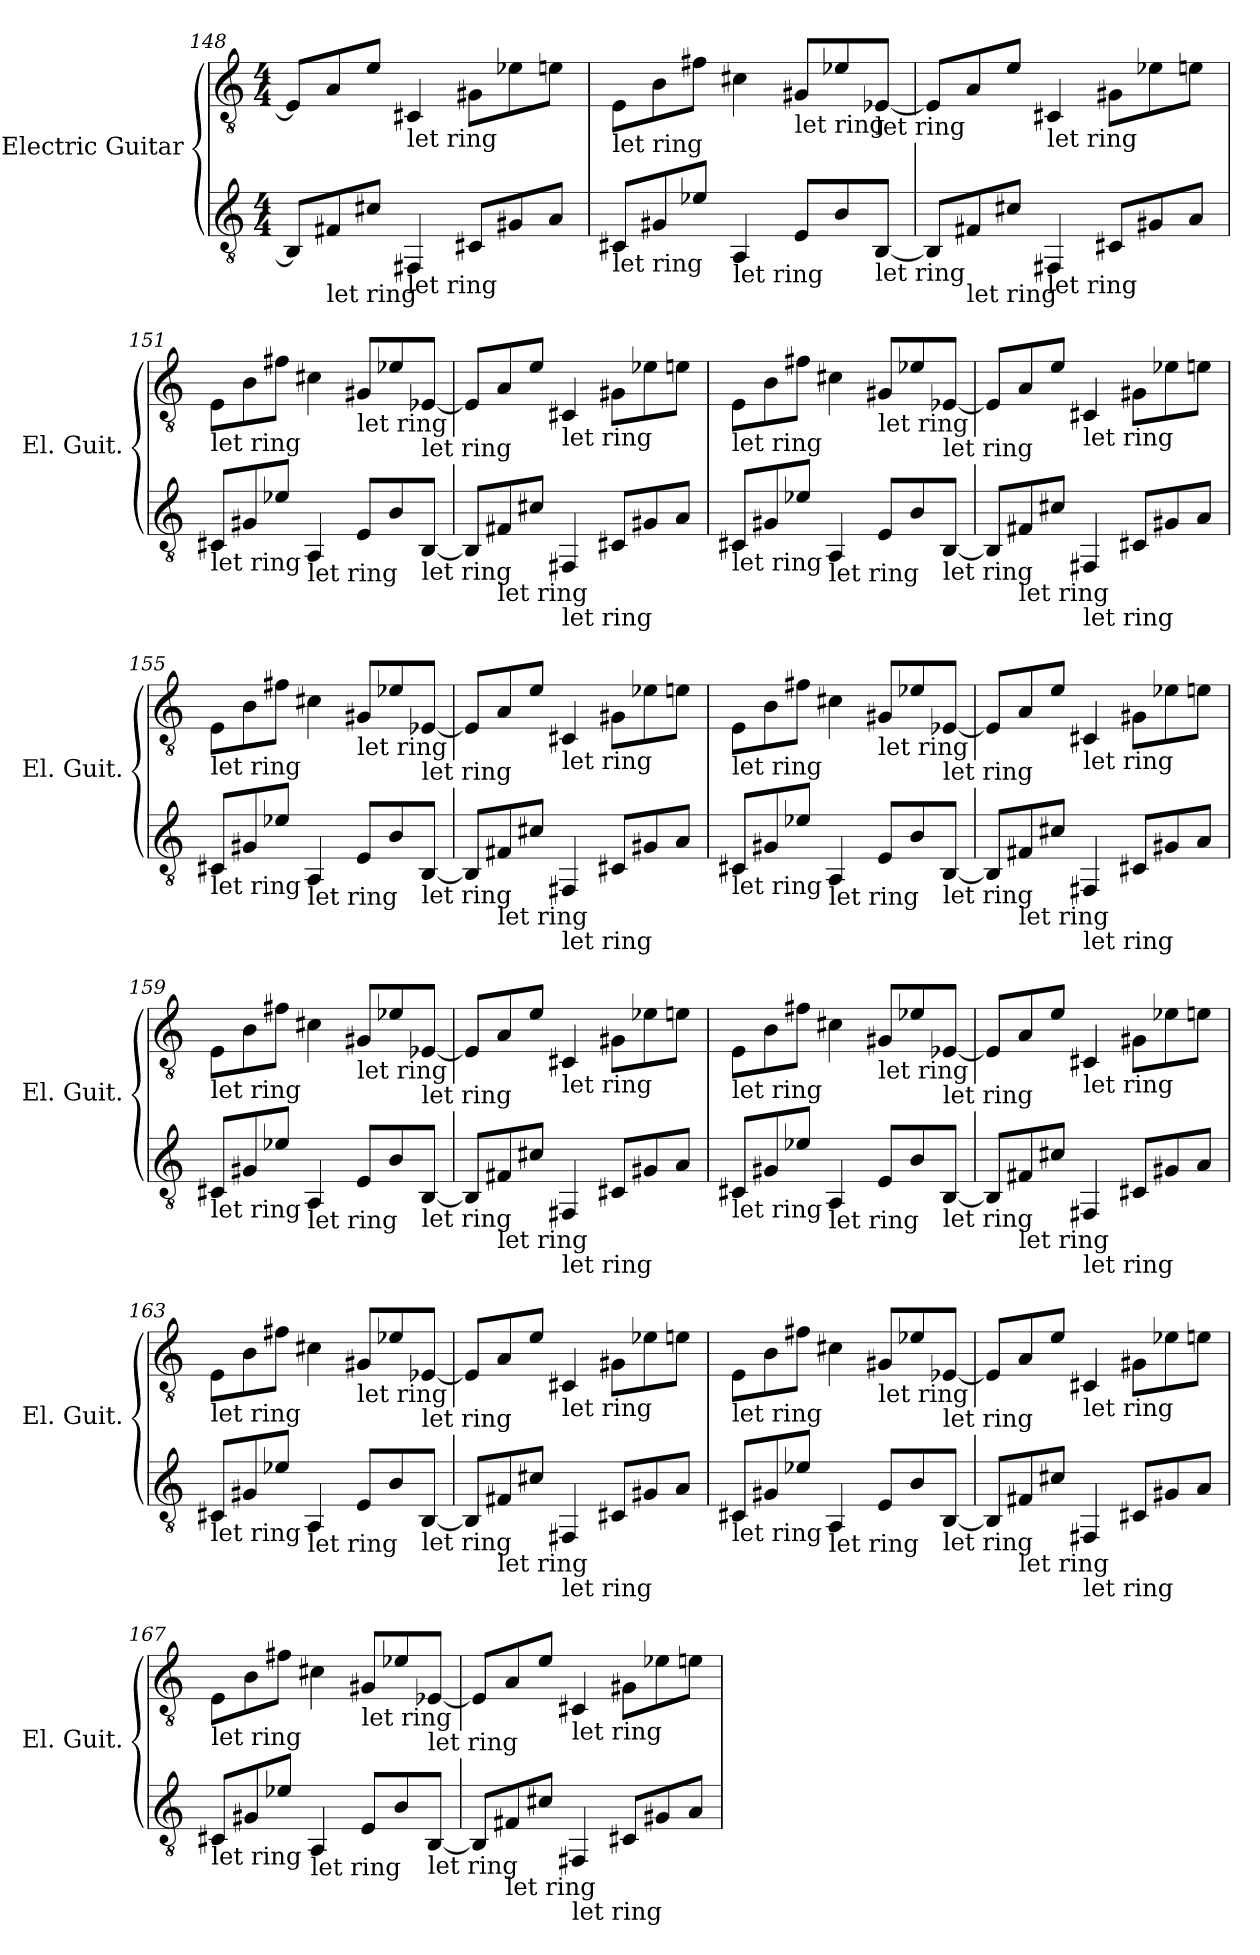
**kern	**kern
*part2	*part1
*staff2	*staff1
*I"Electric Guitar	*I"Electric Guitar
*I'El. Guit.	*I'El. Guit.
*clefGv2	*clefGv2
*k[]	*k[]
*M4/4	*M4/4
=148	=148
8BB/L]	8E-/L]
!LO:TX:b:t=let ring	!
8F#X/	8A/
8c#X/J	8e/J
!	!LO:TX:b:t=let ring
!LO:TX:b:t=let ring	!
4FF#X/	4C#X/
8C#X/L	8G#X\L
8G#X/	8e-X\
8A/J	8en\J
=149	=149
!	!LO:TX:b:t=let ring
!LO:TX:b:t=let ring	!
8C#X/L	8E\L
8G#X/	8B\
8e-X/J	8f#X\J
!LO:TX:b:t=let ring	!
4AA/	4c#X\
!	!LO:TX:b:t=let ring
8E/L	8G#X/L
8B/	8e-X/
!	!LO:TX:b:t=let ring
!LO:TX:b:t=let ring	!
[8BB/J	[8E-X/J
!!LO:LB:g=z
=150	=150
8BB/L]	8E-/L]
!LO:TX:b:t=let ring	!
8F#X/	8A/
8c#X/J	8e/J
!	!LO:TX:b:t=let ring
!LO:TX:b:t=let ring	!
4FF#X/	4C#X/
8C#X/L	8G#X\L
8G#X/	8e-X\
8A/J	8en\J
=151	=151
!	!LO:TX:b:t=let ring
!LO:TX:b:t=let ring	!
8C#X/L	8E\L
8G#X/	8B\
8e-X/J	8f#X\J
!LO:TX:b:t=let ring	!
4AA/	4c#X\
!	!LO:TX:b:t=let ring
8E/L	8G#X/L
8B/	8e-X/
!	!LO:TX:b:t=let ring
!LO:TX:b:t=let ring	!
[8BB/J	[8E-X/J
=152	=152
8BB/L]	8E-/L]
!LO:TX:b:t=let ring	!
8F#X/	8A/
8c#X/J	8e/J
!	!LO:TX:b:t=let ring
!LO:TX:b:t=let ring	!
4FF#X/	4C#X/
8C#X/L	8G#X\L
8G#X/	8e-X\
8A/J	8en\J
!!LO:LB:g=z
=153	=153
!	!LO:TX:b:t=let ring
!LO:TX:b:t=let ring	!
8C#X/L	8E\L
8G#X/	8B\
8e-X/J	8f#X\J
!LO:TX:b:t=let ring	!
4AA/	4c#X\
!	!LO:TX:b:t=let ring
8E/L	8G#X/L
8B/	8e-X/
!	!LO:TX:b:t=let ring
!LO:TX:b:t=let ring	!
[8BB/J	[8E-X/J
=154	=154
8BB/L]	8E-/L]
!LO:TX:b:t=let ring	!
8F#X/	8A/
8c#X/J	8e/J
!	!LO:TX:b:t=let ring
!LO:TX:b:t=let ring	!
4FF#X/	4C#X/
8C#X/L	8G#X\L
8G#X/	8e-X\
8A/J	8en\J
=155	=155
!	!LO:TX:b:t=let ring
!LO:TX:b:t=let ring	!
8C#X/L	8E\L
8G#X/	8B\
8e-X/J	8f#X\J
!LO:TX:b:t=let ring	!
4AA/	4c#X\
!	!LO:TX:b:t=let ring
8E/L	8G#X/L
8B/	8e-X/
!	!LO:TX:b:t=let ring
!LO:TX:b:t=let ring	!
[8BB/J	[8E-X/J
!!LO:LB:g=z
=156	=156
8BB/L]	8E-/L]
!LO:TX:b:t=let ring	!
8F#X/	8A/
8c#X/J	8e/J
!	!LO:TX:b:t=let ring
!LO:TX:b:t=let ring	!
4FF#X/	4C#X/
8C#X/L	8G#X\L
8G#X/	8e-X\
8A/J	8en\J
=157	=157
!	!LO:TX:b:t=let ring
!LO:TX:b:t=let ring	!
8C#X/L	8E\L
8G#X/	8B\
8e-X/J	8f#X\J
!LO:TX:b:t=let ring	!
4AA/	4c#X\
!	!LO:TX:b:t=let ring
8E/L	8G#X/L
8B/	8e-X/
!	!LO:TX:b:t=let ring
!LO:TX:b:t=let ring	!
[8BB/J	[8E-X/J
=158	=158
8BB/L]	8E-/L]
!LO:TX:b:t=let ring	!
8F#X/	8A/
8c#X/J	8e/J
!	!LO:TX:b:t=let ring
!LO:TX:b:t=let ring	!
4FF#X/	4C#X/
8C#X/L	8G#X\L
8G#X/	8e-X\
8A/J	8en\J
!!LO:PB:g=z
=159	=159
!	!LO:TX:b:t=let ring
!LO:TX:b:t=let ring	!
8C#X/L	8E\L
8G#X/	8B\
8e-X/J	8f#X\J
!LO:TX:b:t=let ring	!
4AA/	4c#X\
!	!LO:TX:b:t=let ring
8E/L	8G#X/L
8B/	8e-X/
!	!LO:TX:b:t=let ring
!LO:TX:b:t=let ring	!
[8BB/J	[8E-X/J
=160	=160
8BB/L]	8E-/L]
!LO:TX:b:t=let ring	!
8F#X/	8A/
8c#X/J	8e/J
!	!LO:TX:b:t=let ring
!LO:TX:b:t=let ring	!
4FF#X/	4C#X/
8C#X/L	8G#X\L
8G#X/	8e-X\
8A/J	8en\J
=161	=161
!	!LO:TX:b:t=let ring
!LO:TX:b:t=let ring	!
8C#X/L	8E\L
8G#X/	8B\
8e-X/J	8f#X\J
!LO:TX:b:t=let ring	!
4AA/	4c#X\
!	!LO:TX:b:t=let ring
8E/L	8G#X/L
8B/	8e-X/
!	!LO:TX:b:t=let ring
!LO:TX:b:t=let ring	!
[8BB/J	[8E-X/J
!!LO:LB:g=z
=162	=162
8BB/L]	8E-/L]
!LO:TX:b:t=let ring	!
8F#X/	8A/
8c#X/J	8e/J
!	!LO:TX:b:t=let ring
!LO:TX:b:t=let ring	!
4FF#X/	4C#X/
8C#X/L	8G#X\L
8G#X/	8e-X\
8A/J	8en\J
=163	=163
!	!LO:TX:b:t=let ring
!LO:TX:b:t=let ring	!
8C#X/L	8E\L
8G#X/	8B\
8e-X/J	8f#X\J
!LO:TX:b:t=let ring	!
4AA/	4c#X\
!	!LO:TX:b:t=let ring
8E/L	8G#X/L
8B/	8e-X/
!	!LO:TX:b:t=let ring
!LO:TX:b:t=let ring	!
[8BB/J	[8E-X/J
=164	=164
8BB/L]	8E-/L]
!LO:TX:b:t=let ring	!
8F#X/	8A/
8c#X/J	8e/J
!	!LO:TX:b:t=let ring
!LO:TX:b:t=let ring	!
4FF#X/	4C#X/
8C#X/L	8G#X\L
8G#X/	8e-X\
8A/J	8en\J
!!LO:LB:g=z
=165	=165
!	!LO:TX:b:t=let ring
!LO:TX:b:t=let ring	!
8C#X/L	8E\L
8G#X/	8B\
8e-X/J	8f#X\J
!LO:TX:b:t=let ring	!
4AA/	4c#X\
!	!LO:TX:b:t=let ring
8E/L	8G#X/L
8B/	8e-X/
!	!LO:TX:b:t=let ring
!LO:TX:b:t=let ring	!
[8BB/J	[8E-X/J
=166	=166
8BB/L]	8E-/L]
!LO:TX:b:t=let ring	!
8F#X/	8A/
8c#X/J	8e/J
!	!LO:TX:b:t=let ring
!LO:TX:b:t=let ring	!
4FF#X/	4C#X/
8C#X/L	8G#X\L
8G#X/	8e-X\
8A/J	8en\J
=167	=167
!	!LO:TX:b:t=let ring
!LO:TX:b:t=let ring	!
8C#X/L	8E\L
8G#X/	8B\
8e-X/J	8f#X\J
!LO:TX:b:t=let ring	!
4AA/	4c#X\
!	!LO:TX:b:t=let ring
8E/L	8G#X/L
8B/	8e-X/
!	!LO:TX:b:t=let ring
!LO:TX:b:t=let ring	!
[8BB/J	[8E-X/J
!!LO:LB:g=z
=168	=168
8BB/L]	8E-/L]
!LO:TX:b:t=let ring	!
8F#X/	8A/
8c#X/J	8e/J
!	!LO:TX:b:t=let ring
!LO:TX:b:t=let ring	!
4FF#X/	4C#X/
8C#X/L	8G#X\L
8G#X/	8e-X\
8A/J	8en\J
=	=
*-	*-
